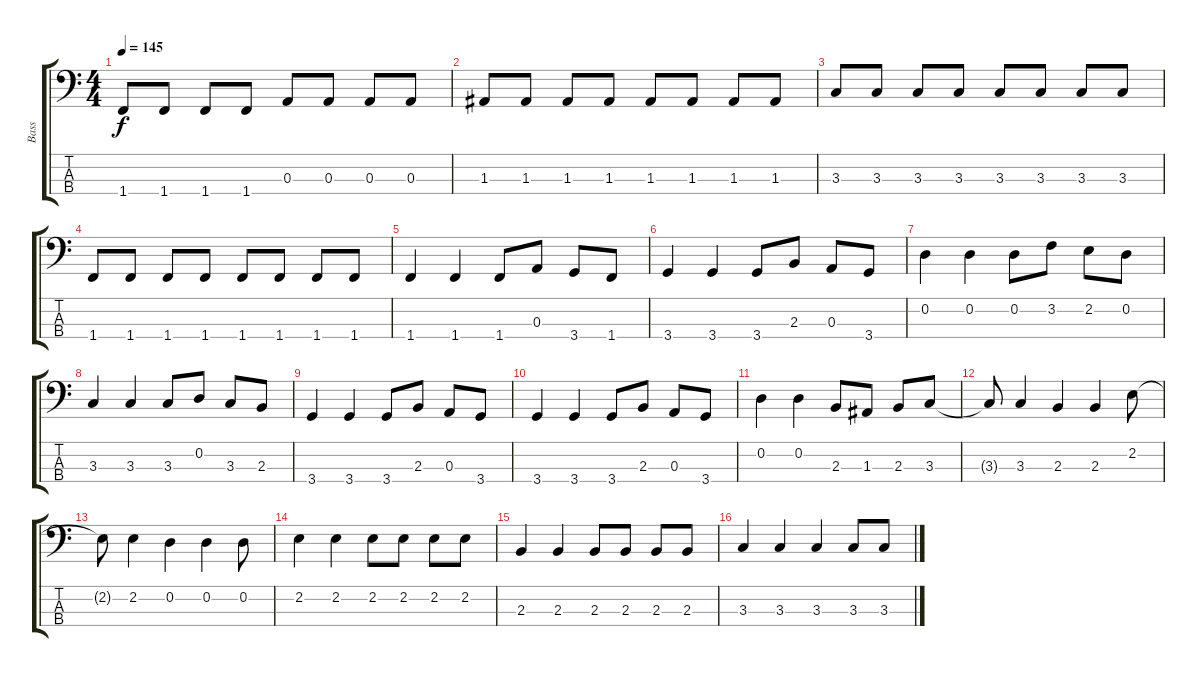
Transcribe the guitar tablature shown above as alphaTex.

\track ("Bass" "Bass") {instrument electricbassfinger}
\staff {score tabs}
\tuning (G2 D2 A1 E1) {hide}
\ts (4 4)
\tempo 145
\clef f4
\ks c
1.4.8{dy f} 1.4.8 1.4.8 1.4.8 0.3.8 0.3.8 0.3.8 0.3.8 |
1.3.8 1.3.8 1.3.8 1.3.8 1.3.8 1.3.8 1.3.8 1.3.8 |
3.3.8 3.3.8 3.3.8 3.3.8 3.3.8 3.3.8 3.3.8 3.3.8 |
1.4.8 1.4.8 1.4.8 1.4.8 1.4.8 1.4.8 1.4.8 1.4.8 |
1.4.4 1.4.4 1.4.8 0.3.8 3.4.8 1.4.8 |
3.4.4 3.4.4 3.4.8 2.3.8 0.3.8 3.4.8 |
0.2.4 0.2.4 0.2.8 3.2.8 2.2.8 0.2.8 |
3.3.4 3.3.4 3.3.8 0.2.8 3.3.8 2.3.8 |
3.4.4 3.4.4 3.4.8 2.3.8 0.3.8 3.4.8 |
3.4.4 3.4.4 3.4.8 2.3.8 0.3.8 3.4.8 |
0.2.4 0.2.4 2.3.8 1.3.8 2.3.8 3.3.8 |
3.3{t}.8 3.3.4 2.3.4 2.3.4 2.2.8 |
2.2{t}.8 2.2.4 0.2.4 0.2.4 0.2.8 |
2.2.4 2.2.4 2.2.8 2.2.8 2.2.8 2.2.8 |
2.3.4 2.3.4 2.3.8 2.3.8 2.3.8 2.3.8 |
3.3.4 3.3.4 3.3.4 3.3.8 3.3.8
